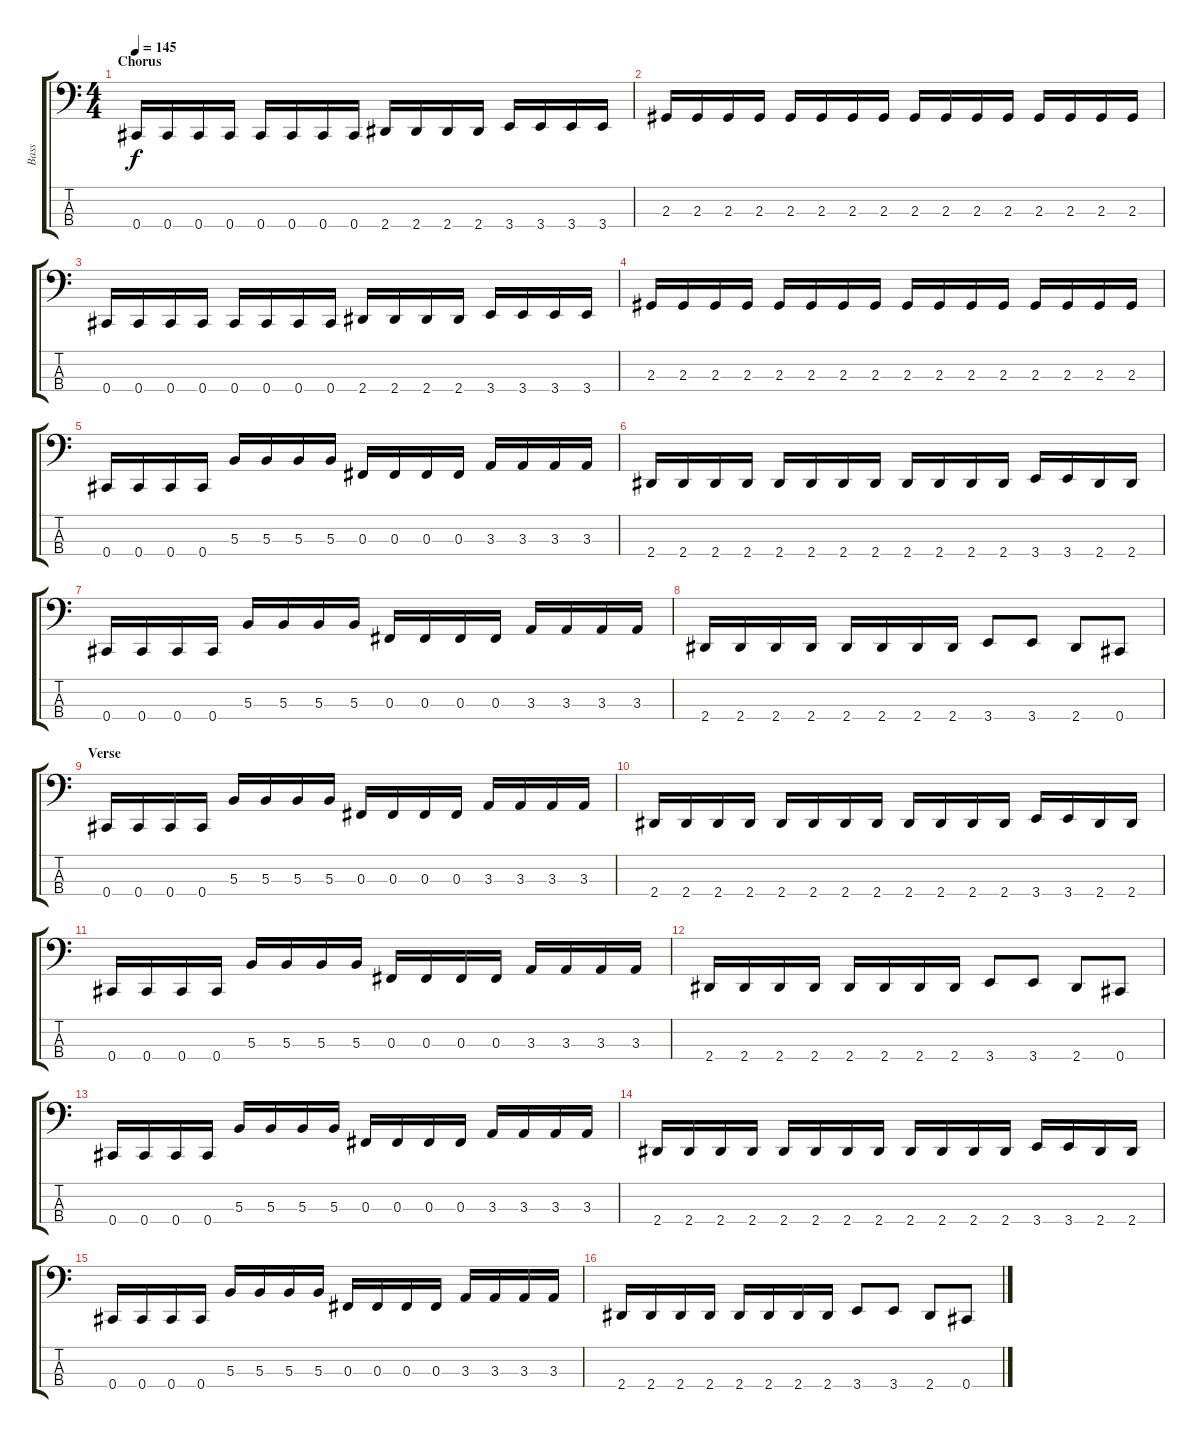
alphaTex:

\track ("Bass" "Bass") {instrument electricbasspick}
\staff {score tabs}
\tuning (E2 B1 Gb1 Db1) {hide}
\ts (4 4)
\section ("" "Chorus")
\tempo 145
\clef f4
\ks c
0.4.16{dy f} 0.4.16 0.4.16 0.4.16 0.4.16 0.4.16 0.4.16 0.4.16 2.4.16 2.4.16 2.4.16 2.4.16 3.4.16 3.4.16 3.4.16 3.4.16 |
2.3.16 2.3.16 2.3.16 2.3.16 2.3.16 2.3.16 2.3.16 2.3.16 2.3.16 2.3.16 2.3.16 2.3.16 2.3.16 2.3.16 2.3.16 2.3.16 |
0.4.16 0.4.16 0.4.16 0.4.16 0.4.16 0.4.16 0.4.16 0.4.16 2.4.16 2.4.16 2.4.16 2.4.16 3.4.16 3.4.16 3.4.16 3.4.16 |
2.3.16 2.3.16 2.3.16 2.3.16 2.3.16 2.3.16 2.3.16 2.3.16 2.3.16 2.3.16 2.3.16 2.3.16 2.3.16 2.3.16 2.3.16 2.3.16 |
0.4.16 0.4.16 0.4.16 0.4.16 5.3.16 5.3.16 5.3.16 5.3.16 0.3.16 0.3.16 0.3.16 0.3.16 3.3.16 3.3.16 3.3.16 3.3.16 |
2.4.16 2.4.16 2.4.16 2.4.16 2.4.16 2.4.16 2.4.16 2.4.16 2.4.16 2.4.16 2.4.16 2.4.16 3.4.16 3.4.16 2.4.16 2.4.16 |
0.4.16 0.4.16 0.4.16 0.4.16 5.3.16 5.3.16 5.3.16 5.3.16 0.3.16 0.3.16 0.3.16 0.3.16 3.3.16 3.3.16 3.3.16 3.3.16 |
2.4.16 2.4.16 2.4.16 2.4.16 2.4.16 2.4.16 2.4.16 2.4.16 3.4.8 3.4.8 2.4.8 0.4.8 |
\section ("" "Verse")
0.4.16 0.4.16 0.4.16 0.4.16 5.3.16 5.3.16 5.3.16 5.3.16 0.3.16 0.3.16 0.3.16 0.3.16 3.3.16 3.3.16 3.3.16 3.3.16 |
2.4.16 2.4.16 2.4.16 2.4.16 2.4.16 2.4.16 2.4.16 2.4.16 2.4.16 2.4.16 2.4.16 2.4.16 3.4.16 3.4.16 2.4.16 2.4.16 |
0.4.16 0.4.16 0.4.16 0.4.16 5.3.16 5.3.16 5.3.16 5.3.16 0.3.16 0.3.16 0.3.16 0.3.16 3.3.16 3.3.16 3.3.16 3.3.16 |
2.4.16 2.4.16 2.4.16 2.4.16 2.4.16 2.4.16 2.4.16 2.4.16 3.4.8 3.4.8 2.4.8 0.4.8 |
0.4.16 0.4.16 0.4.16 0.4.16 5.3.16 5.3.16 5.3.16 5.3.16 0.3.16 0.3.16 0.3.16 0.3.16 3.3.16 3.3.16 3.3.16 3.3.16 |
2.4.16 2.4.16 2.4.16 2.4.16 2.4.16 2.4.16 2.4.16 2.4.16 2.4.16 2.4.16 2.4.16 2.4.16 3.4.16 3.4.16 2.4.16 2.4.16 |
0.4.16 0.4.16 0.4.16 0.4.16 5.3.16 5.3.16 5.3.16 5.3.16 0.3.16 0.3.16 0.3.16 0.3.16 3.3.16 3.3.16 3.3.16 3.3.16 |
2.4.16 2.4.16 2.4.16 2.4.16 2.4.16 2.4.16 2.4.16 2.4.16 3.4.8 3.4.8 2.4.8 0.4.8
